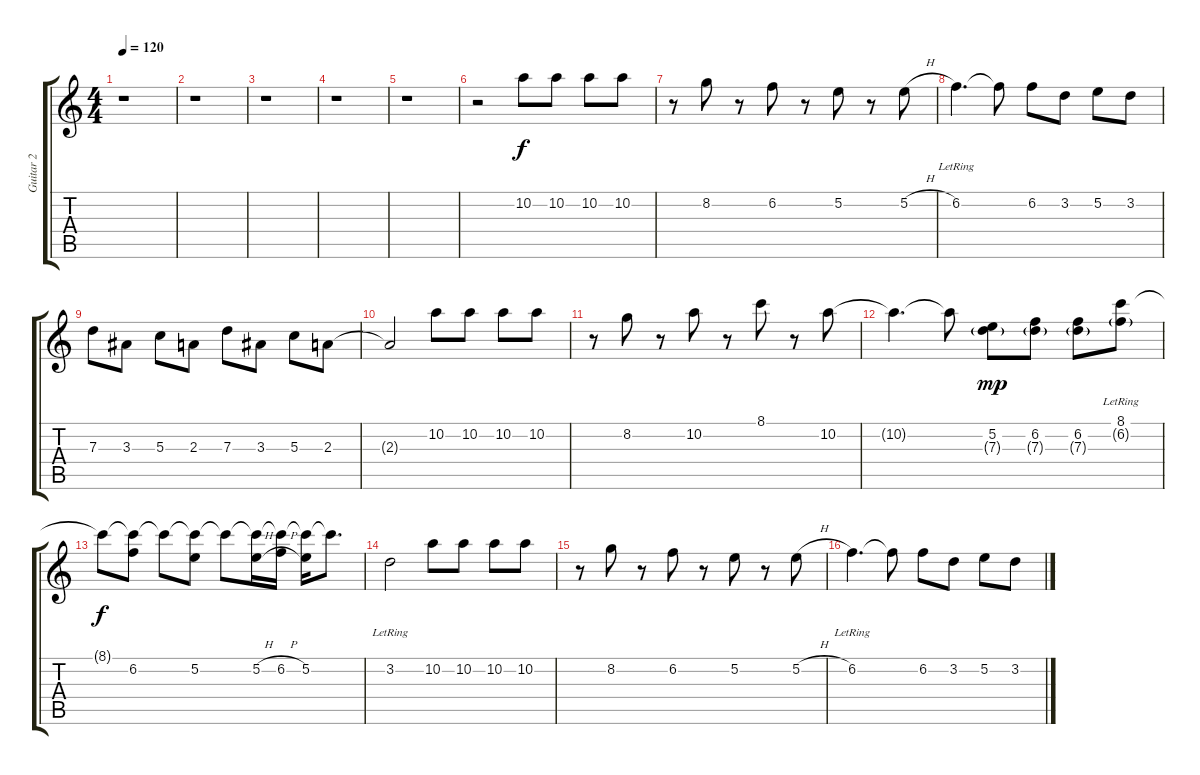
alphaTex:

\track ("Guitar 2" "Guitar 2") {instrument distortionguitar}
\staff {score tabs}
\tuning (E4 B3 G3 D3 A2 D2) {hide}
\ts (4 4)
\tempo 120
\clef g2
\ks c
r.1{dy fff} |
r.1 |
r.1 |
r.1 |
r.1 |
r.2 10.2.8{dy f} 10.2.8 10.2.8 10.2.8 |
r.8 8.2.8 r.8 6.2.8 r.8 5.2.8 r.8 5.2{h}.8 |
6.2{lr}.4{d} 6.2{t}.8 6.2.8 3.2.8 5.2.8 3.2.8 |
7.3.8 3.3.8 5.3.8 2.3.8 7.3.8 3.3.8 5.3.8 2.3.8 |
2.3{t}.2 10.2.8 10.2.8 10.2.8 10.2.8 |
r.8 8.2.8 r.8 10.2.8 r.8 8.1.8 r.8 10.2.8 |
10.2{t}.4{d} 10.2{t}.8 (5.2 7.3{g}).8{dy mp} (6.2 7.3{g}).8 (6.2 7.3{g}).8 (8.1{lr} 6.2{g}).8 |
8.1{t}.8{dy f} (8.1{t} 6.2).8 8.1{t}.8 (8.1{t} 5.2).8 8.1{t}.8 (8.1{t} 5.2{h}).16 (8.1{t} 6.2{h}).16 (8.1{t} 5.2).16 8.1{t}.8{d} |
3.2{lr}.2 10.2.8 10.2.8 10.2.8 10.2.8 |
r.8 8.2.8 r.8 6.2.8 r.8 5.2.8 r.8 5.2{h}.8 |
6.2{lr}.4{d} 6.2{t}.8 6.2.8 3.2.8 5.2.8 3.2.8
